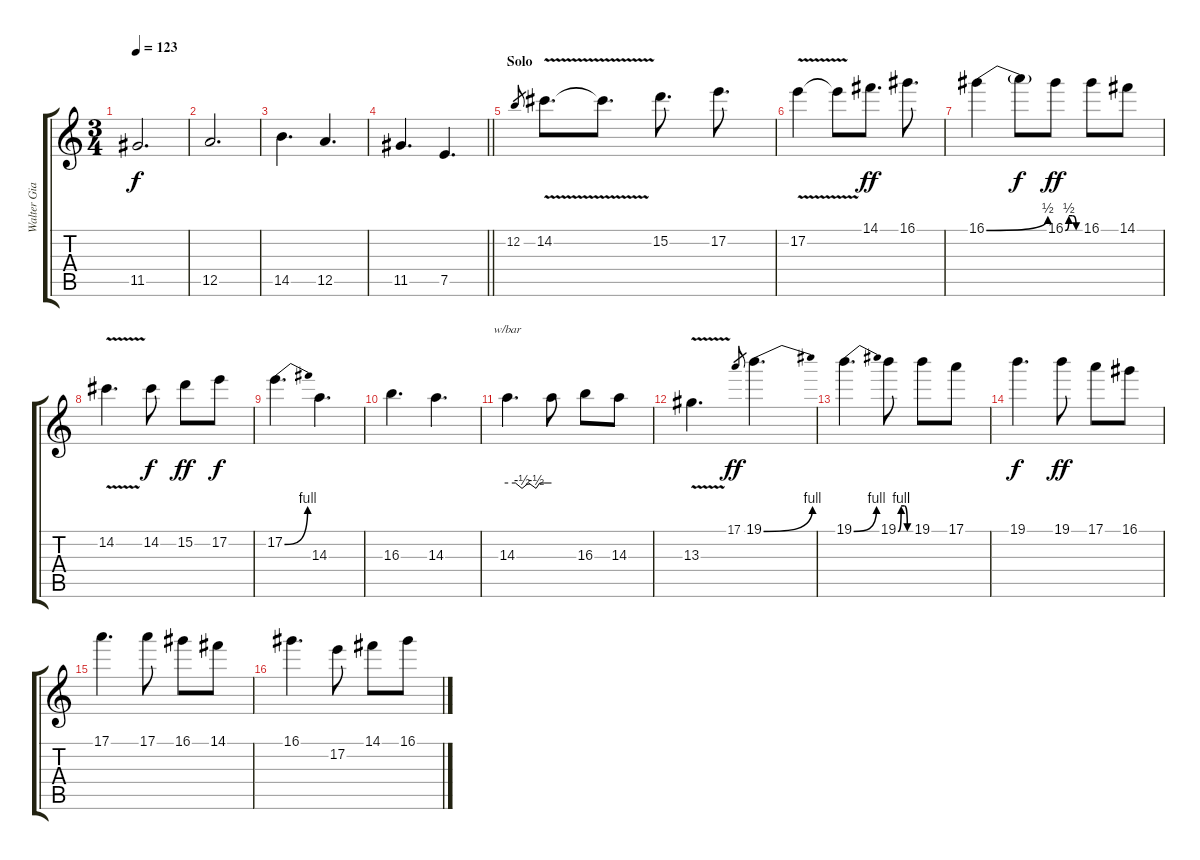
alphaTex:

\track ("Walter Giardino" "Walter Gia") {instrument distortionguitar}
\staff {score tabs}
\tuning (E4 B3 G3 D3 A2 E2) {hide}
\ts (3 4)
\tempo 123
\clef g2
\ks c
11.5.2{d dy f} |
12.5.2{d} |
14.5.4{d} 12.5.4{d} |
\barLineRight lightlight
11.5.4{d} 7.5.4{d} |
\section ("" "Solo")
12.2.8{gr} 14.2{v}.8{d} 14.2{t}.8{d} 15.2.8{d} 17.2.8{d} |
17.2{v}.4 17.2{t}.8 14.1.8{d dy ff} 16.1.8{d} |
16.1{be (bend 0 0 60 2)}.4 16.1{t}.8{dy f} 16.1{be (custom 0 0 15 2 30 2 45 0 60 0)}.8{dy ff} 16.1.8 14.1.8 |
14.2{v}.4{d} 14.2.8{dy f} 15.2.8{dy ff} 17.2.8{dy f} |
17.2{be (bend 0 0 60 4)}.4{d} 14.3.4{d} |
16.3.4{d} 14.3.4{d} |
14.3.4{d tbe (custom default 0 0 11 0 20 -2 29 0 39 -2 44 0 51 0 60 0)} 14.3{t}.8 16.3.8 14.3.8 |
13.3{v}.4{d} 17.1.8{gr dy ff} 19.1{be (bend 0 0 60 4)}.4{d} |
19.1{be (bend 0 0 60 4)}.4{d} 19.1{be (custom 0 0 15 4 30 4 45 0 60 0)}.8 19.1.8 17.1.8 |
19.1.4{d dy f} 19.1.8{dy ff} 17.1.8 16.1.8 |
17.1.4{d} 17.1.8 16.1.8 14.1.8 |
16.1.4{d} 17.2.8 14.1.8 16.1.8
